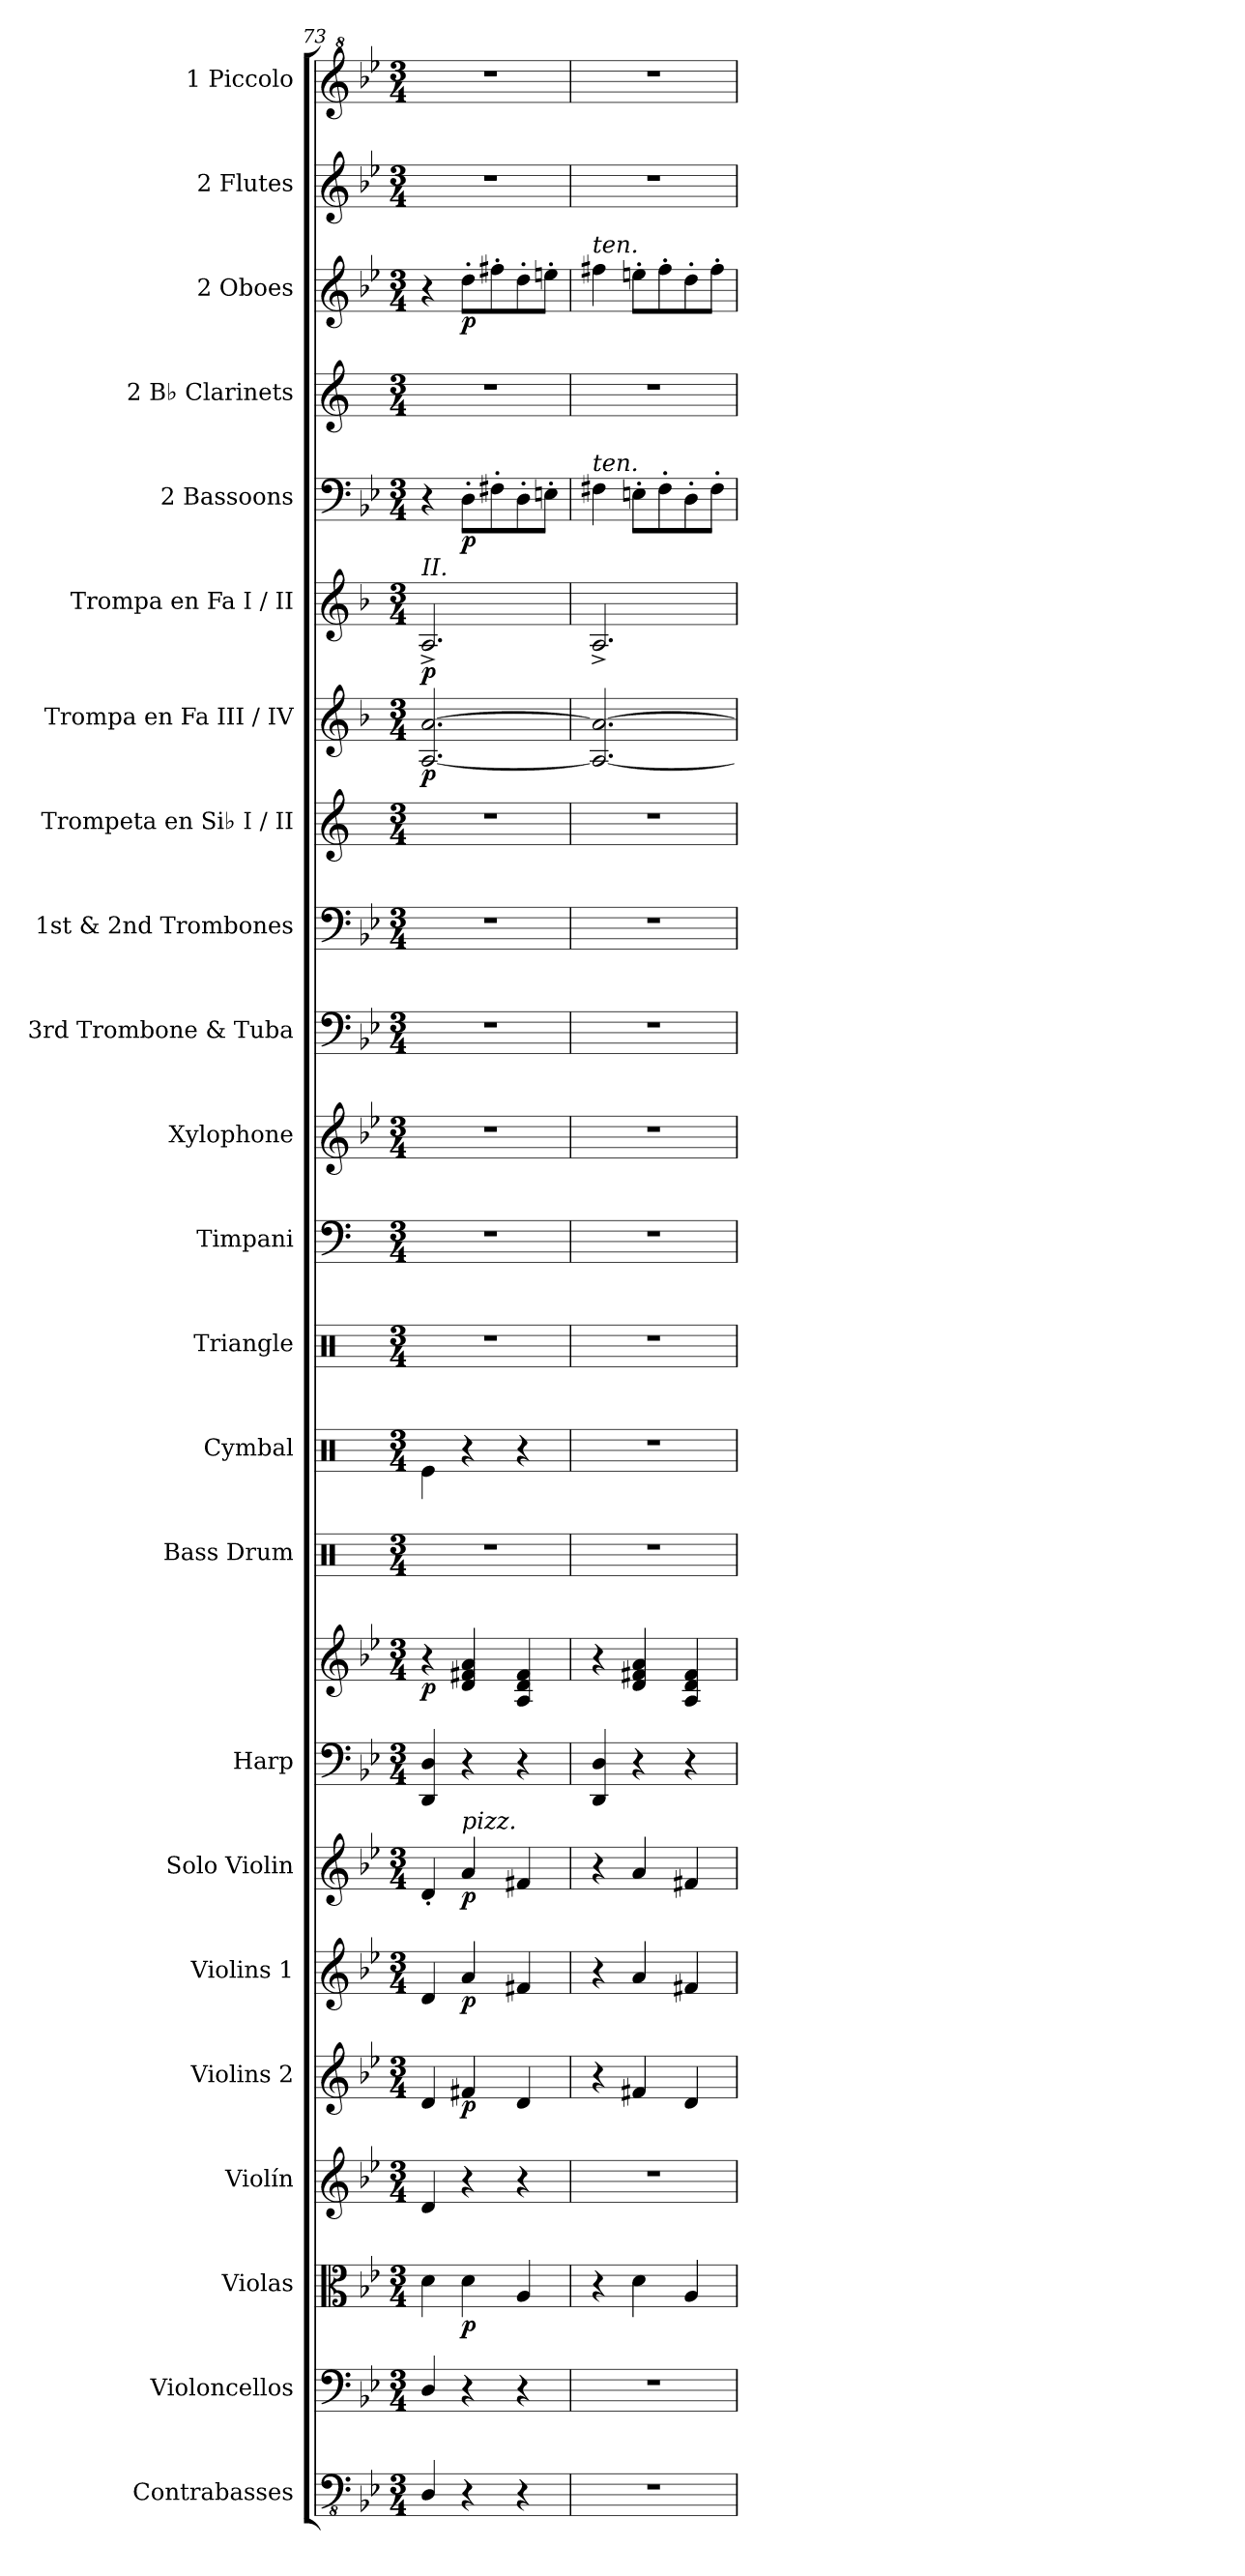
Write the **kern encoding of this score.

**kern	**kern	**kern	**dynam	**kern	**kern	**dynam	**kern	**dynam	**kern	**dynam	**kern	**kern	**dynam	**kern	**kern	**kern	**kern	**kern	**kern	**kern	**kern	**kern	**dynam	**kern	**dynam	**kern	**dynam	**kern	**kern	**dynam	**kern	**kern
*part23	*part22	*part21	*part21	*part20	*part19	*part19	*part18	*part18	*part17	*part17	*part16	*part16	*part16	*part15	*part14	*part13	*part12	*part11	*part10	*part9	*part8	*part7	*part7	*part6	*part6	*part5	*part5	*part4	*part3	*part3	*part2	*part1
*staff24	*staff23	*staff22	*staff22	*staff21	*staff20	*staff20	*staff19	*staff19	*staff18	*staff18	*staff17	*staff16	*staff16/17	*staff15	*staff14	*staff13	*staff12	*staff11	*staff10	*staff9	*staff8	*staff7	*staff7	*staff6	*staff6	*staff5	*staff5	*staff4	*staff3	*staff3	*staff2	*staff1
*I"Contrabasses	*I"Violoncellos	*I"Violas	*	*I"Violín	*I"Violins 2	*	*I"Violins 1	*	*I"Solo Violin	*	*I"Harp	*	*	*I"Bass Drum	*I"Cymbal	*I"Triangle	*I"Timpani	*I"Xylophone	*I"3rd Trombone     &amp; Tuba	*I"1st &amp; 2nd Trombones	*I"Trompeta en Si♭  I / II	*I"Trompa en Fa   III / IV	*	*I"Trompa en Fa I / II	*	*I"2 Bassoons	*	*I"2 B♭ Clarinets	*I"2 Oboes	*	*I"2 Flutes	*I"1 Piccolo
*I'Cbs.	*I'Vlcs.	*I'Vlas.	*	*I'Vln.	*I'Vlns. 2	*	*I'Vlns. 1	*	*I'S. Vln.	*	*I'Hrp.	*	*	*I'B. Dr.	*I'Cym.	*I'Trgl.	*I'Timp.	*I'Xyl.	*I'3rd Trb. &amp; Tba.	*I'1st &amp; 2nd    Trbs.	*I'Tpt. Si♭  I / II	*I'Trmp. Fa   III / IV	*	*I'Trmp. Fa I / II	*	*I'2 Bsns.	*	*I'2 B♭ Cls.	*I'2 Obs.	*	*I'2 Fls.	*I'1 Picc.
*clefFv4	*clefF4	*clefC3	*	*clefG2	*clefG2	*	*clefG2	*	*clefG2	*	*clefF4	*clefG2	*	*clefX	*clefX	*clefX	*clefF4	*clefG2	*clefF4	*clefF4	*clefG2	*clefG2	*	*clefG2	*	*clefF4	*	*clefG2	*clefG2	*	*clefG2	*clefG^2
*	*	*	*	*	*	*	*	*	*	*	*	*	*	*	*	*	*	*ITrd-7c-12	*	*	*ITrd1c2	*ITrd4c7	*	*ITrd4c7	*	*	*	*ITrd1c2	*	*	*	*ITrd-7c-12
*k[b-e-]	*k[b-e-]	*k[b-e-]	*	*k[b-e-]	*k[b-e-]	*	*k[b-e-]	*	*k[b-e-]	*	*k[b-e-]	*k[b-e-]	*	*k[]	*k[]	*k[]	*k[]	*k[b-e-]	*k[b-e-]	*k[b-e-]	*k[b-e-]	*k[b-e-]	*	*k[b-e-]	*	*k[b-e-]	*	*k[b-e-]	*k[b-e-]	*	*k[b-e-]	*k[b-e-]
*M3/4	*M3/4	*M3/4	*	*M3/4	*M3/4	*	*M3/4	*	*M3/4	*	*M3/4	*M3/4	*	*M3/4	*M3/4	*M3/4	*M3/4	*M3/4	*M3/4	*M3/4	*M3/4	*M3/4	*	*M3/4	*	*M3/4	*	*M3/4	*M3/4	*	*M3/4	*M3/4
=73	=73	=73	=73	=73	=73	=73	=73	=73	=73	=73	=73	=73	=73	=73	=73	=73	=73	=73	=73	=73	=73	=73	=73	=73	=73	=73	=73	=73	=73	=73	=73	=73
!	!	!	!	!	!	!	!	!	!	!	!	!	!	!	!	!	!	!	!	!	!	!	!	!LO:TX:a:i:t=II.	!	!	!	!	!	!	!	!
!	!	!	!	!	!	!	!	!	!	!	!	!	!LO:DY:b	!	!	!	!	!	!	!	!	!	!LO:DY:b	!	!LO:DY:b	!	!	!	!	!	!	!
4DD/	4D/	4d\	.	4d/	4d/	.	4d/	.	4d'/	.	4DD/ 4D/	4r	p	2.r	4Re\	2.r	2.r	2.r	2.r	2.r	2.r	[2.D/ [2.d/	p	2.D^/	p	4r	.	2.r	4r	.	2.r	2.r
!	!	!	!	!	!	!	!	!	!LO:TX:a:i:t=pizz.	!	!	!	!	!	!	!	!	!	!	!	!	!	!	!	!	!	!	!	!	!	!	!
!	!	!	!LO:DY:b	!	!	!LO:DY:b	!	!LO:DY:b	!	!LO:DY:b	!	!	!	!	!	!	!	!	!	!	!	!	!	!	!	!	!LO:DY:b	!	!	!LO:DY:b	!	!
4r	4r	4d\	p	4r	4f#X/	p	4a/	p	4a/	p	4r	4d/ 4f#X/ 4a/	.	.	4r	.	.	.	.	.	.	.	.	.	.	8D'\L	p	.	8dd'\L	p	.	.
.	.	.	.	.	.	.	.	.	.	.	.	.	.	.	.	.	.	.	.	.	.	.	.	.	.	8F#X'\	.	.	8ff#X'\	.	.	.
4r	4r	4A/	.	4r	4d/	.	4f#X/	.	4f#X/	.	4r	4A/ 4d/ 4f#/	.	.	4r	.	.	.	.	.	.	.	.	.	.	8D'\	.	.	8dd'\	.	.	.
.	.	.	.	.	.	.	.	.	.	.	.	.	.	.	.	.	.	.	.	.	.	.	.	.	.	8En'\J	.	.	8een'\J	.	.	.
=74	=74	=74	=74	=74	=74	=74	=74	=74	=74	=74	=74	=74	=74	=74	=74	=74	=74	=74	=74	=74	=74	=74	=74	=74	=74	=74	=74	=74	=74	=74	=74	=74
!	!	!	!	!	!	!	!	!	!	!	!	!	!	!	!	!	!	!	!	!	!	!	!	!	!	!	!	!	!LO:TX:a:i:t=ten.	!	!	!
!	!	!	!	!	!	!	!	!	!	!	!	!	!	!	!	!	!	!	!	!	!	!	!	!	!	!LO:TX:a:i:t=ten.	!	!	!	!	!	!
2.r	2.r	4r	.	2.r	4r	.	4r	.	4r	.	4DD/ 4D/	4r	.	2.r	2.r	2.r	2.r	2.r	2.r	2.r	2.r	2.D/_ 2.d/_	.	2.D^/	.	4F#X\	.	2.r	4ff#X\	.	2.r	2.r
.	.	4d\	.	.	4f#X/	.	4a/	.	4a/	.	4r	4d/ 4f#X/ 4a/	.	.	.	.	.	.	.	.	.	.	.	.	.	8En'\L	.	.	8een'\L	.	.	.
.	.	.	.	.	.	.	.	.	.	.	.	.	.	.	.	.	.	.	.	.	.	.	.	.	.	8F#'\	.	.	8ff#'\	.	.	.
.	.	4A/	.	.	4d/	.	4f#X/	.	4f#X/	.	4r	4A/ 4d/ 4f#/	.	.	.	.	.	.	.	.	.	.	.	.	.	8D'\	.	.	8dd'\	.	.	.
.	.	.	.	.	.	.	.	.	.	.	.	.	.	.	.	.	.	.	.	.	.	.	.	.	.	8F#'\J	.	.	8ff#'\J	.	.	.
=	=	=	=	=	=	=	=	=	=	=	=	=	=	=	=	=	=	=	=	=	=	=	=	=	=	=	=	=	=	=	=	=
*-	*-	*-	*-	*-	*-	*-	*-	*-	*-	*-	*-	*-	*-	*-	*-	*-	*-	*-	*-	*-	*-	*-	*-	*-	*-	*-	*-	*-	*-	*-	*-	*-
